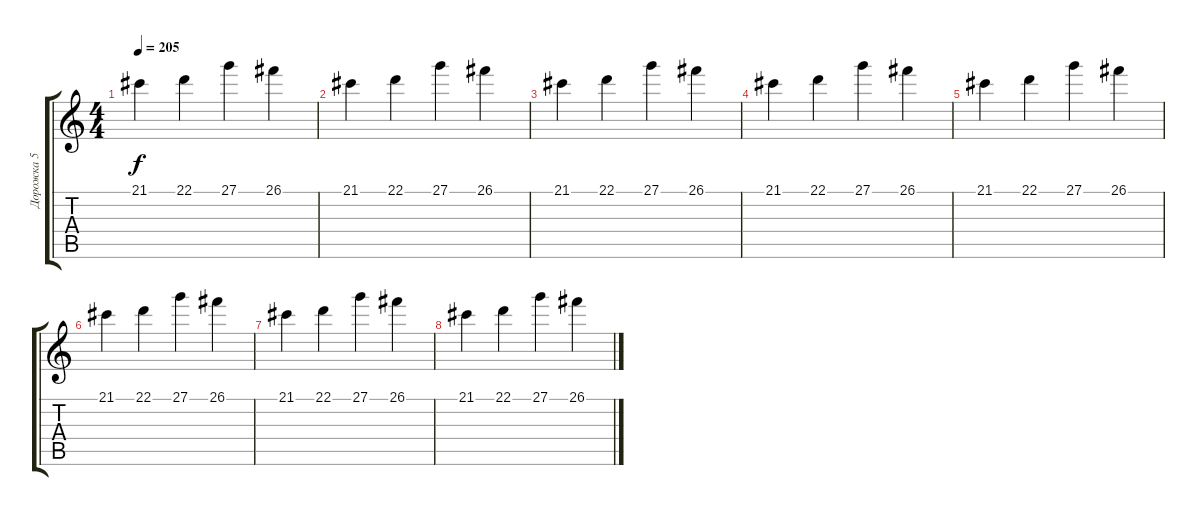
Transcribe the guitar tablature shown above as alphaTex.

\track ("Дорожка 5" "Дорожка 5") {instrument brasssection}
\staff {score tabs}
\tuning (E4 B3 G3 D3 A2 E2) {hide}
\ts (4 4)
\tempo 205
\clef g2
\ks c
21.1.4{dy f} 22.1.4 27.1.4 26.1.4 |
21.1.4 22.1.4 27.1.4 26.1.4 |
21.1.4 22.1.4 27.1.4 26.1.4 |
21.1.4 22.1.4 27.1.4 26.1.4 |
21.1.4 22.1.4 27.1.4 26.1.4 |
21.1.4 22.1.4 27.1.4 26.1.4 |
21.1.4 22.1.4 27.1.4 26.1.4 |
21.1.4 22.1.4 27.1.4 26.1.4
